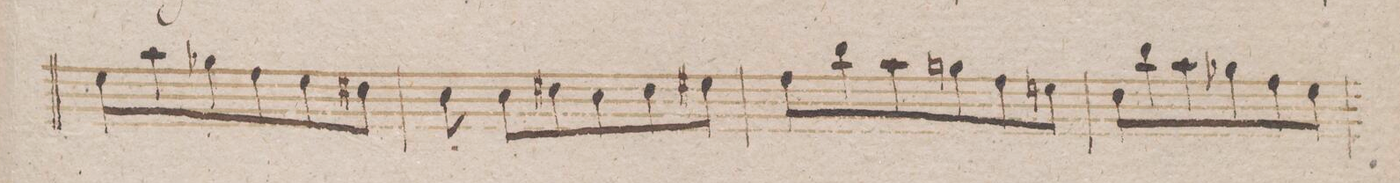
**kern	**dynam
*I"Fagotto 2do	*
*clefF4	*
*k[b-]	*
*met(c|)	*
*M3/4	*
8G\L	.
8c\	.
8B-X\	.
8A\	.
8G\	.
8F#X\J	.
=196	=196
8E\	.
8E\L	.
8F#X\	.
8E\	.
8F#\	.
8G#X\J	.
=197	=197
8A\L	.
8d\	.
8c\	.
8Bn\	.
8A\	.
8Gn\J	.
=198	=198
8F\L	.
8d\	.
8c\	.
8B-X\	.
8A\	.
8G\J	.
=199	=199
*-	*-
